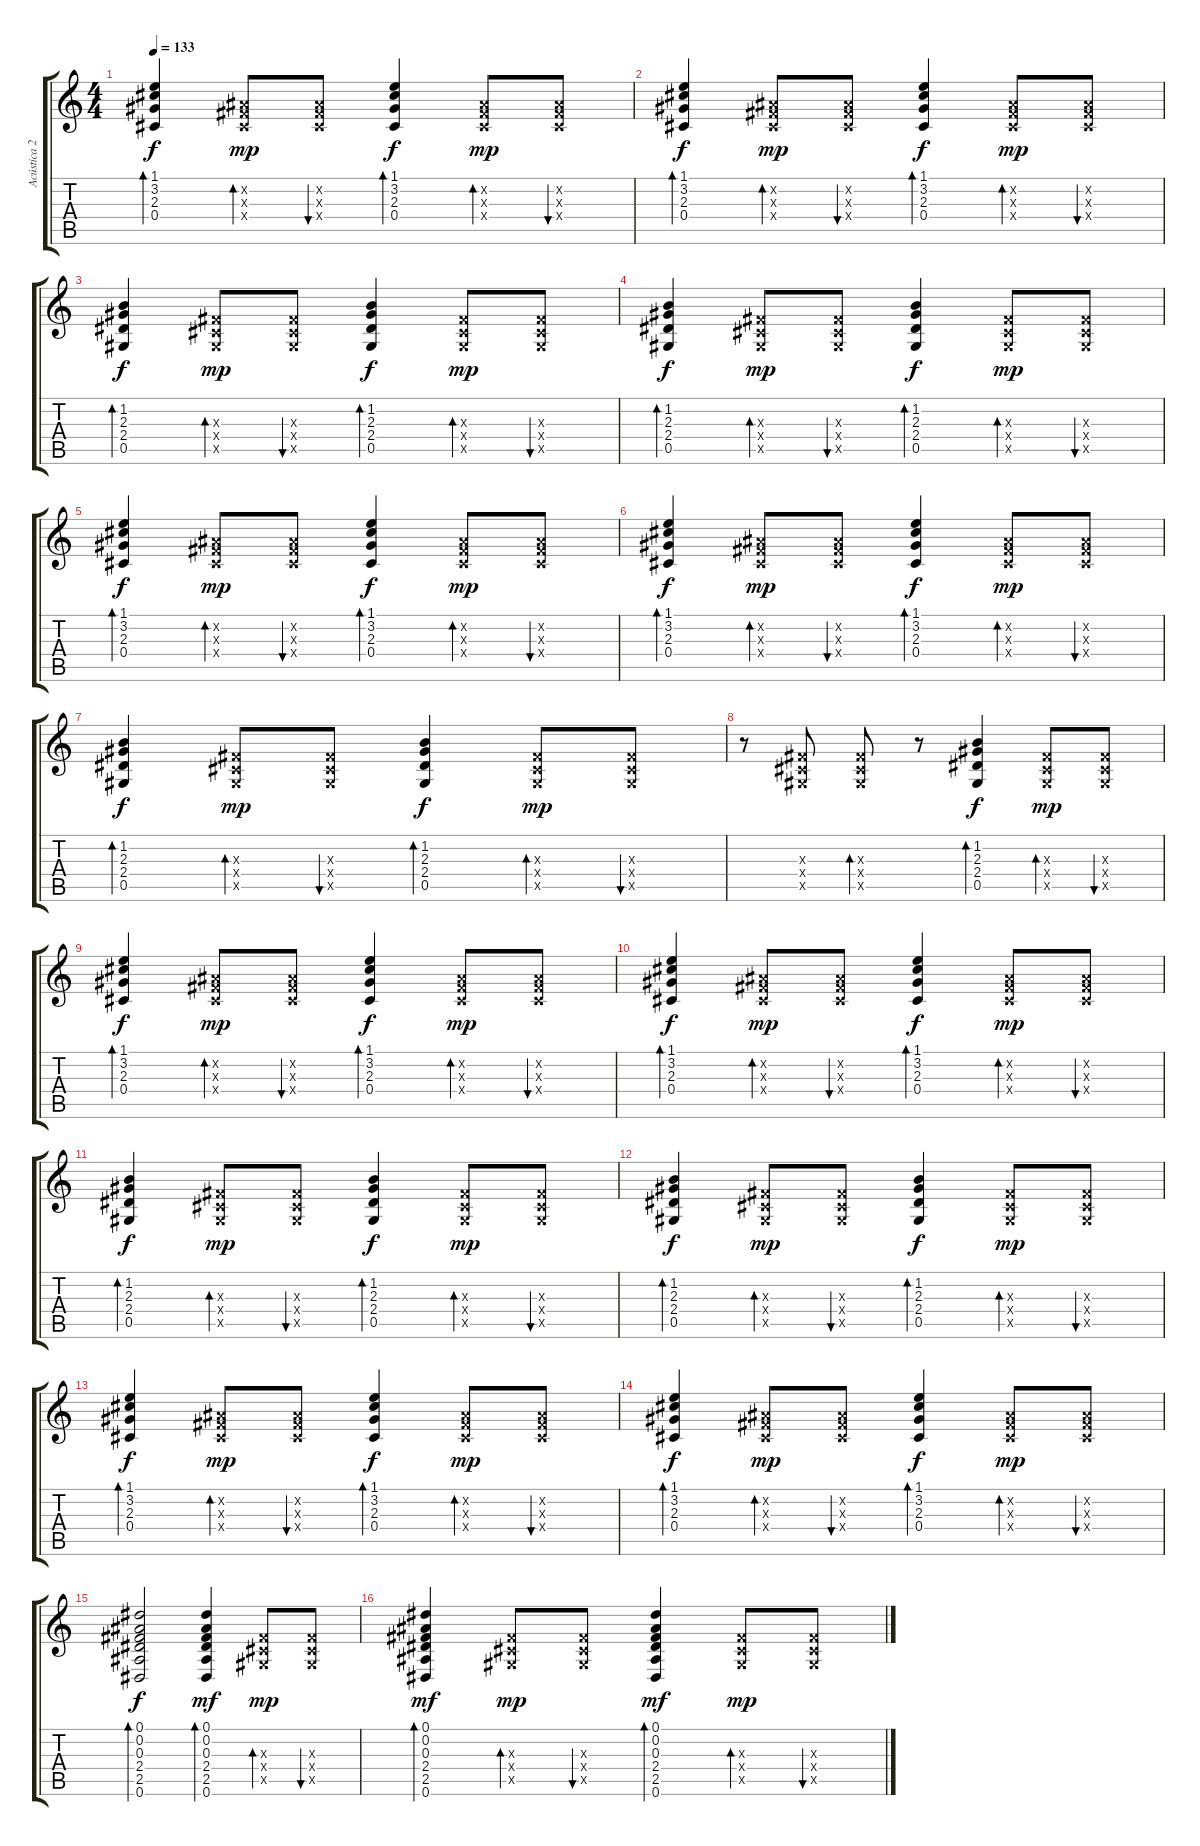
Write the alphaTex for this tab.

\track ("Acústica 2" "Acústica 2") {instrument acousticguitarsteel}
\staff {score tabs}
\tuning (Eb4 Bb3 Gb3 Db3 Ab2 Eb2) {hide}
\ts (4 4)
\tempo 133
\clef g2
\ks c
(1.1 3.2 2.3 0.4).4{bd 60 dy f} (0.2{x} 0.3{x} 0.4{x}).8{bd 60 dy mp} (0.2{x} 0.3{x} 0.4{x}).8{bu 60} (1.1 3.2 2.3 0.4).4{bd 60 dy f} (0.2{x} 0.3{x} 0.4{x}).8{bd 60 dy mp} (0.2{x} 0.3{x} 0.4{x}).8{bu 60} |
(1.1 3.2 2.3 0.4).4{bd 60 dy f} (0.2{x} 0.3{x} 0.4{x}).8{bd 60 dy mp} (0.2{x} 0.3{x} 0.4{x}).8{bu 60} (1.1 3.2 2.3 0.4).4{bd 60 dy f} (0.2{x} 0.3{x} 0.4{x}).8{bd 60 dy mp} (0.2{x} 0.3{x} 0.4{x}).8{bu 60} |
(1.2 2.3 2.4 0.5).4{bd 60 dy f} (0.3{x} 0.4{x} 0.5{x}).8{bd 60 dy mp} (0.3{x} 0.4{x} 0.5{x}).8{bu 60} (1.2 2.3 2.4 0.5).4{bd 60 dy f} (0.3{x} 0.4{x} 0.5{x}).8{bd 60 dy mp} (0.3{x} 0.4{x} 0.5{x}).8{bu 60} |
(1.2 2.3 2.4 0.5).4{bd 60 dy f} (0.3{x} 0.4{x} 0.5{x}).8{bd 60 dy mp} (0.3{x} 0.4{x} 0.5{x}).8{bu 60} (1.2 2.3 2.4 0.5).4{bd 60 dy f} (0.3{x} 0.4{x} 0.5{x}).8{bd 60 dy mp} (0.3{x} 0.4{x} 0.5{x}).8{bu 60} |
(1.1 3.2 2.3 0.4).4{bd 60 dy f} (0.2{x} 0.3{x} 0.4{x}).8{bd 60 dy mp} (0.2{x} 0.3{x} 0.4{x}).8{bu 60} (1.1 3.2 2.3 0.4).4{bd 60 dy f} (0.2{x} 0.3{x} 0.4{x}).8{bd 60 dy mp} (0.2{x} 0.3{x} 0.4{x}).8{bu 60} |
(1.1 3.2 2.3 0.4).4{bd 60 dy f} (0.2{x} 0.3{x} 0.4{x}).8{bd 60 dy mp} (0.2{x} 0.3{x} 0.4{x}).8{bu 60} (1.1 3.2 2.3 0.4).4{bd 60 dy f} (0.2{x} 0.3{x} 0.4{x}).8{bd 60 dy mp} (0.2{x} 0.3{x} 0.4{x}).8{bu 60} |
(1.2 2.3 2.4 0.5).4{bd 60 dy f} (0.3{x} 0.4{x} 0.5{x}).8{bd 60 dy mp} (0.3{x} 0.4{x} 0.5{x}).8{bu 60} (1.2 2.3 2.4 0.5).4{bd 60 dy f} (0.3{x} 0.4{x} 0.5{x}).8{bd 60 dy mp} (0.3{x} 0.4{x} 0.5{x}).8{bu 60} |
r.8 (0.3{x} 0.4{x} 0.5{x}).8 (0.3{x} 0.4{x} 0.5{x}).8{bd 60} r.8 (1.2 2.3 2.4 0.5).4{bd 60 dy f} (0.3{x} 0.4{x} 0.5{x}).8{bd 60 dy mp} (0.3{x} 0.4{x} 0.5{x}).8{bu 60} |
(1.1 3.2 2.3 0.4).4{bd 60 dy f} (0.2{x} 0.3{x} 0.4{x}).8{bd 60 dy mp} (0.2{x} 0.3{x} 0.4{x}).8{bu 60} (1.1 3.2 2.3 0.4).4{bd 60 dy f} (0.2{x} 0.3{x} 0.4{x}).8{bd 60 dy mp} (0.2{x} 0.3{x} 0.4{x}).8{bu 60} |
(1.1 3.2 2.3 0.4).4{bd 60 dy f} (0.2{x} 0.3{x} 0.4{x}).8{bd 60 dy mp} (0.2{x} 0.3{x} 0.4{x}).8{bu 60} (1.1 3.2 2.3 0.4).4{bd 60 dy f} (0.2{x} 0.3{x} 0.4{x}).8{bd 60 dy mp} (0.2{x} 0.3{x} 0.4{x}).8{bu 60} |
(1.2 2.3 2.4 0.5).4{bd 60 dy f} (0.3{x} 0.4{x} 0.5{x}).8{bd 60 dy mp} (0.3{x} 0.4{x} 0.5{x}).8{bu 60} (1.2 2.3 2.4 0.5).4{bd 60 dy f} (0.3{x} 0.4{x} 0.5{x}).8{bd 60 dy mp} (0.3{x} 0.4{x} 0.5{x}).8{bu 60} |
(1.2 2.3 2.4 0.5).4{bd 60 dy f} (0.3{x} 0.4{x} 0.5{x}).8{bd 60 dy mp} (0.3{x} 0.4{x} 0.5{x}).8{bu 60} (1.2 2.3 2.4 0.5).4{bd 60 dy f} (0.3{x} 0.4{x} 0.5{x}).8{bd 60 dy mp} (0.3{x} 0.4{x} 0.5{x}).8{bu 60} |
(1.1 3.2 2.3 0.4).4{bd 60 dy f} (0.2{x} 0.3{x} 0.4{x}).8{bd 60 dy mp} (0.2{x} 0.3{x} 0.4{x}).8{bu 60} (1.1 3.2 2.3 0.4).4{bd 60 dy f} (0.2{x} 0.3{x} 0.4{x}).8{bd 60 dy mp} (0.2{x} 0.3{x} 0.4{x}).8{bu 60} |
(1.1 3.2 2.3 0.4).4{bd 60 dy f} (0.2{x} 0.3{x} 0.4{x}).8{bd 60 dy mp} (0.2{x} 0.3{x} 0.4{x}).8{bu 60} (1.1 3.2 2.3 0.4).4{bd 60 dy f} (0.2{x} 0.3{x} 0.4{x}).8{bd 60 dy mp} (0.2{x} 0.3{x} 0.4{x}).8{bu 60} |
(0.1 0.2 0.3 2.4 2.5 0.6).2{bd 60 dy f} (0.1 0.2 0.3 2.4 2.5 0.6).4{bd 60 dy mf} (0.3{x} 0.4{x} 0.5{x}).8{bd 60 dy mp} (0.3{x} 0.4{x} 0.5{x}).8{bu 60} |
(0.1 0.2 0.3 2.4 2.5 0.6).4{bd 60 dy mf} (0.3{x} 0.4{x} 0.5{x}).8{bd 60 dy mp} (0.3{x} 0.4{x} 0.5{x}).8{bu 60} (0.1 0.2 0.3 2.4 2.5 0.6).4{bd 60 dy mf} (0.3{x} 0.4{x} 0.5{x}).8{bd 60 dy mp} (0.3{x} 0.4{x} 0.5{x}).8{bu 60}
